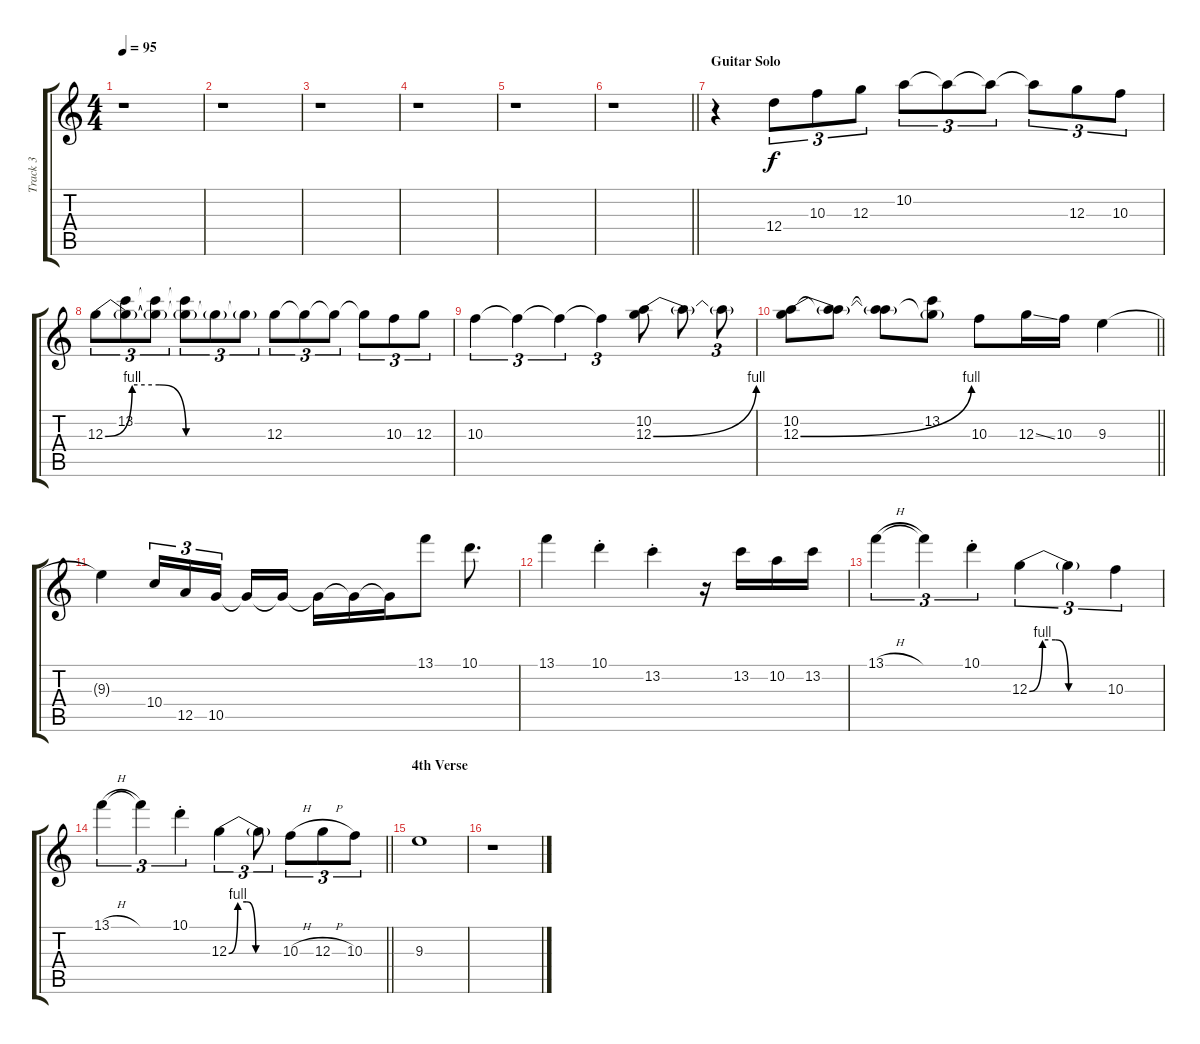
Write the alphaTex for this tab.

\track ("Track 3" "Track 3") {instrument distortionguitar}
\staff {score tabs}
\tuning (E4 B3 G3 D3 A2 E2) {hide}
\ts (4 4)
\tempo 95
\clef g2
\ks c
r.1{dy f} |
r.1 |
r.1 |
r.1 |
r.1 |
\barLineRight lightlight
r.1 |
\section ("" "Guitar Solo")
r.4 12.4.8{tu (3 2)} 10.3.8{tu (3 2)} 12.3.8{tu (3 2)} 10.2.8{tu (3 2)} 10.2{t}.8{tu (3 2)} 10.2{t}.8{tu (3 2)} 10.2{t}.8{tu (3 2)} 12.3.8{tu (3 2)} 10.3.8{tu (3 2)} |
12.3{be (custom 0 0 10 4 20 4 30 0 60 0)}.8{tu (3 2)} (13.2 12.3{t}).8{tu (3 2)} (13.2{t} 12.3{t}).8{tu (3 2)} (13.2{t} 12.3{t}).8{tu (3 2)} 12.3{t}.8{tu (3 2)} 12.3{t}.8{tu (3 2)} 12.3.8{tu (3 2)} 12.3{t}.8{tu (3 2)} 12.3{t}.8{tu (3 2)} 12.3{t}.8{tu (3 2)} 10.3.8{tu (3 2)} 12.3.8{tu (3 2)} |
10.3.4{tu (3 2)} 10.3{t}.4{tu (3 2)} 10.3{t}.4{tu (3 2)} 10.3{t}.4{tu (3 2)} (10.2 12.3{be (bend 0 0 60 4)}).8 12.3{t}.8 12.3{t}.8{tu (3 2)} |
\barLineRight lightlight
(10.2 12.3{be (bend 0 0 60 4)}).8 (10.2{t} 12.3{t}).8 (10.2{t} 12.3{t}).8 (13.2 12.3{t}).8 10.3.8 12.3{ss}.16 10.3.16 9.3.4 |
9.3{t}.4 10.4.16{tu (3 2)} 12.5.16{tu (3 2)} 10.5.16{tu (3 2) beam splitsecondary} 10.5{t}.16 10.5{t}.16 10.5{t}.16 10.5{t}.16 10.5{t}.16 13.1.8 10.1.8{d} |
13.1.4 10.1{st}.4 13.2{st}.4 r.16 13.2.16 10.2.16 13.2.16 |
13.1{h}.4{tu (3 2)} 13.1{t}.4{tu (3 2)} 10.1{st}.4{tu (3 2)} 12.3{be (custom 0 0 10 4 20 4 30 0 60 0)}.4{tu (3 2)} 12.3{t}.4{tu (3 2)} 10.3.4{tu (3 2)} |
\barLineRight lightlight
13.1{h}.4{tu (3 2)} 13.1{t}.4{tu (3 2)} 10.1{st}.4{tu (3 2)} 12.3{be (custom 0 0 10 4 20 4 30 0 60 0)}.4{tu (3 2)} 12.3{t}.8{tu (3 2)} 10.3{h}.8{tu (3 2)} 12.3{h}.8{tu (3 2)} 10.3.8{tu (3 2)} |
\section ("" "4th Verse")
9.3.1 |
r.1
